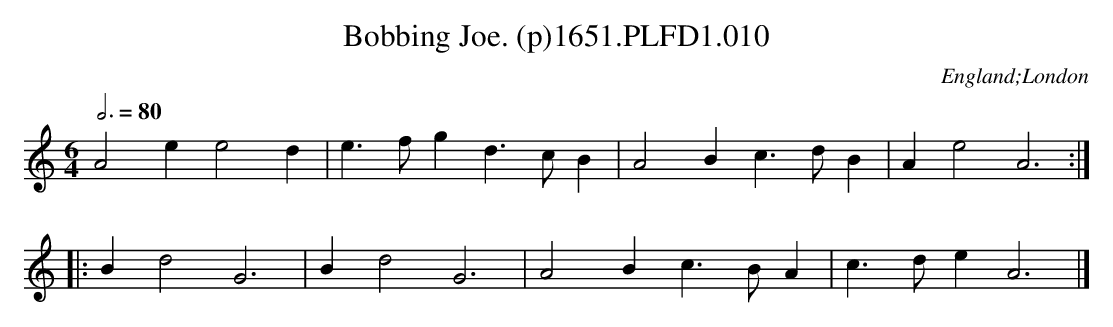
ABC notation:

X:1
T:Bobbing Joe. (p)1651.PLFD1.010
M:6/4
L:1/4
Q:3/4=80
O:England;London
K:C
A2 e e2 d|e>fg d>c B|A2 B c>dB|Ae2 A3:|
|:B d2 G3|B d2 G3|A2 B c>BA| c>de A3|]
